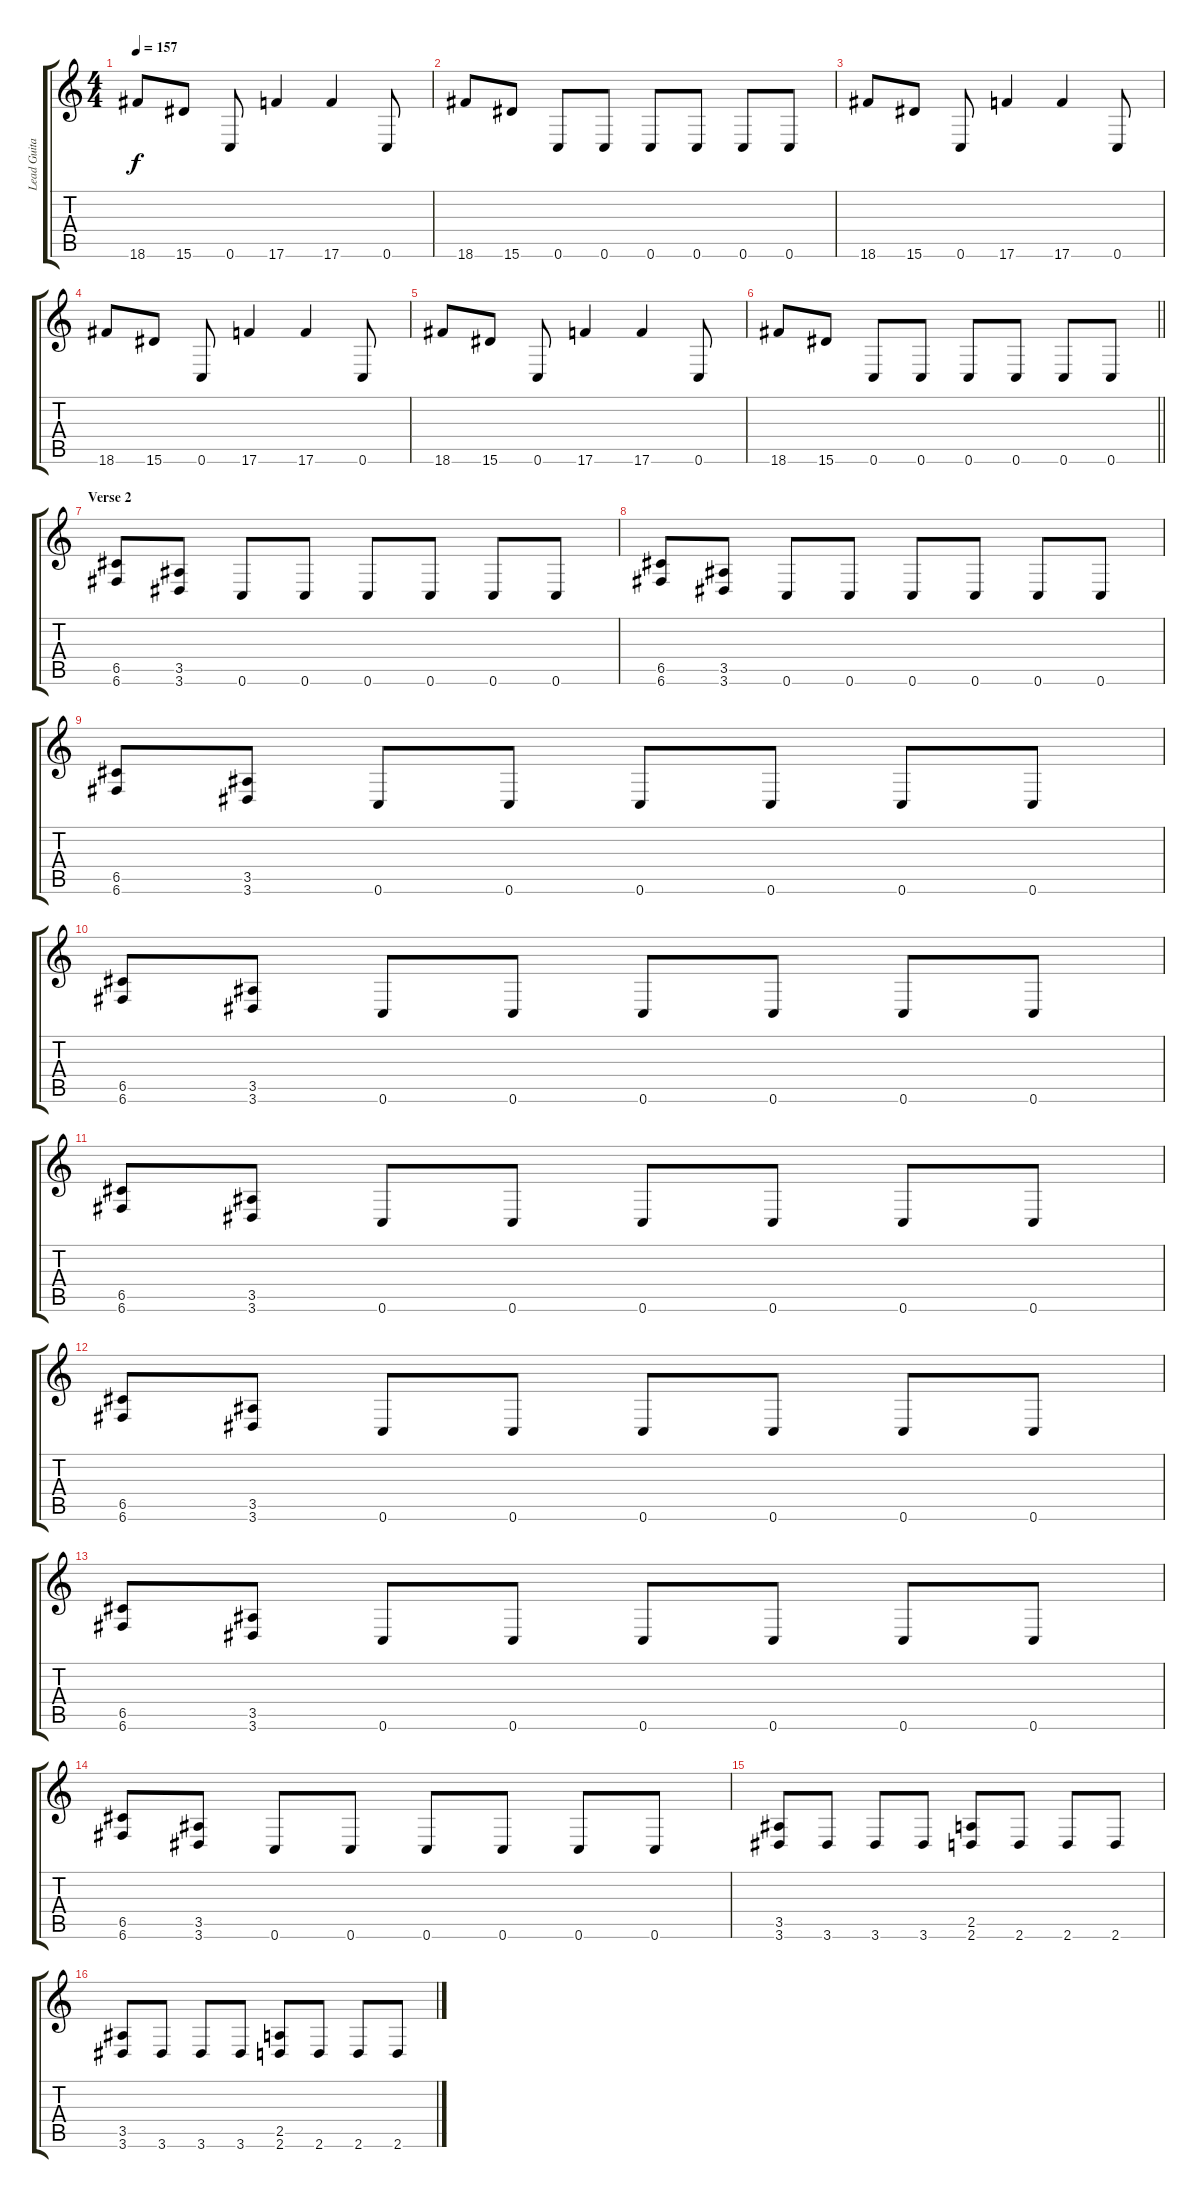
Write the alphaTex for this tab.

\track ("Lead Guitar" "Lead Guita") {instrument distortionguitar}
\staff {score tabs}
\tuning (D4 A3 F3 C3 G2 C2) {hide}
\ts (4 4)
\tempo 157
\clef g2
\ks c
18.6.8{dy f} 15.6.8 0.6.8 17.6.4 17.6.4 0.6.8 |
18.6.8 15.6.8 0.6.8 0.6.8 0.6.8 0.6.8 0.6.8 0.6.8 |
18.6.8 15.6.8 0.6.8 17.6.4 17.6.4 0.6.8 |
18.6.8 15.6.8 0.6.8 17.6.4 17.6.4 0.6.8 |
18.6.8 15.6.8 0.6.8 17.6.4 17.6.4 0.6.8 |
\barLineRight lightlight
18.6.8 15.6.8 0.6.8 0.6.8 0.6.8 0.6.8 0.6.8 0.6.8 |
\section ("" "Verse 2")
(6.5 6.6).8 (3.5 3.6).8 0.6.8 0.6.8 0.6.8 0.6.8 0.6.8 0.6.8 |
(6.5 6.6).8 (3.5 3.6).8 0.6.8 0.6.8 0.6.8 0.6.8 0.6.8 0.6.8 |
(6.5 6.6).8 (3.5 3.6).8 0.6.8 0.6.8 0.6.8 0.6.8 0.6.8 0.6.8 |
(6.5 6.6).8 (3.5 3.6).8 0.6.8 0.6.8 0.6.8 0.6.8 0.6.8 0.6.8 |
(6.5 6.6).8 (3.5 3.6).8 0.6.8 0.6.8 0.6.8 0.6.8 0.6.8 0.6.8 |
(6.5 6.6).8 (3.5 3.6).8 0.6.8 0.6.8 0.6.8 0.6.8 0.6.8 0.6.8 |
(6.5 6.6).8 (3.5 3.6).8 0.6.8 0.6.8 0.6.8 0.6.8 0.6.8 0.6.8 |
(6.5 6.6).8 (3.5 3.6).8 0.6.8 0.6.8 0.6.8 0.6.8 0.6.8 0.6.8 |
(3.5 3.6).8 3.6.8 3.6.8 3.6.8 (2.5 2.6).8 2.6.8 2.6.8 2.6.8 |
(3.5 3.6).8 3.6.8 3.6.8 3.6.8 (2.5 2.6).8 2.6.8 2.6.8 2.6.8
